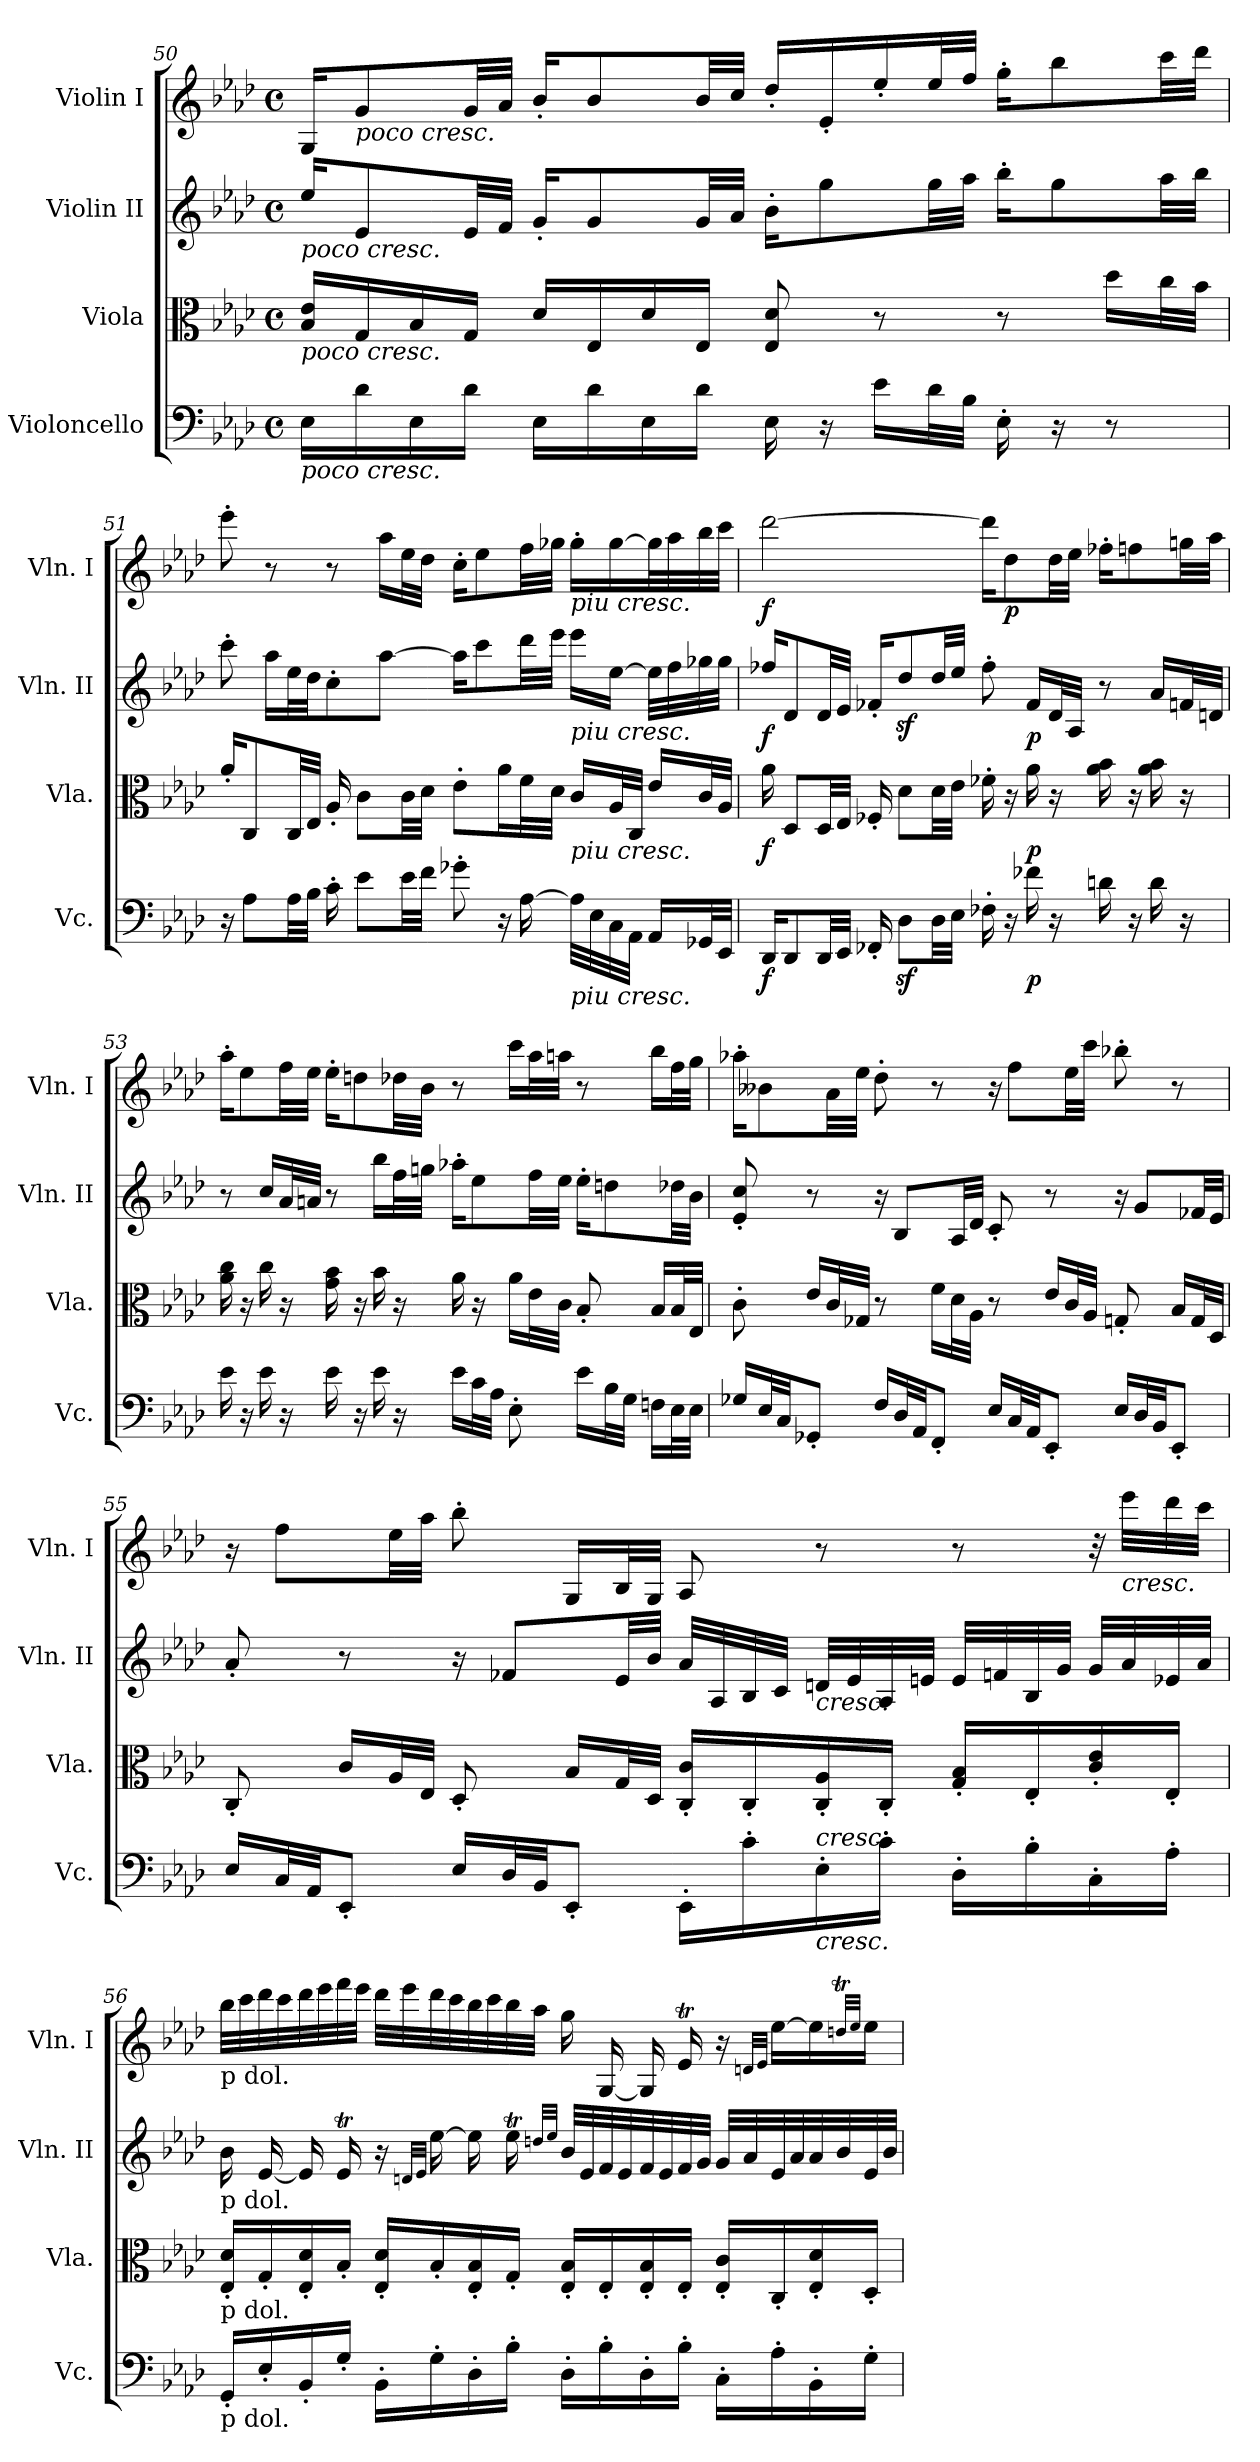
**kern	**dynam	**kern	**dynam	**kern	**dynam	**kern	**dynam
*part4	*part4	*part3	*part3	*part2	*part2	*part1	*part1
*staff4	*staff4	*staff3	*staff3	*staff2	*staff2	*staff1	*staff1
*I"Violoncello	*	*I"Viola	*	*I"Violin II	*	*I"Violin I	*
*I'Vc.	*	*I'Vla.	*	*I'Vln. II	*	*I'Vln. I	*
!!LO:LB:g=z
*clefF4	*	*clefC3	*	*clefG2	*	*clefG2	*
*k[b-e-a-d-]	*	*k[b-e-a-d-]	*	*k[b-e-a-d-]	*	*k[b-e-a-d-]	*
*A-:	*	*A-:	*	*A-:	*	*A-:	*
*M4/4	*	*M4/4	*	*M4/4	*	*M4/4	*
*met(c)	*	*met(c)	*	*met(c)	*	*met(c)	*
=50	=50	=50	=50	=50	=50	=50	=50
!	!	!	!	!LO:TX:b:i:t=poco cresc.	!	!	!
!	!	!LO:TX:b:i:t=poco cresc.	!	!	!	!	!
!LO:TX:b:i:t=poco cresc.	!	!	!	!	!	!	!
16E-\LL	.	16B-/ 16e-/LL	.	16ee-/KL	.	16G/KL	.
!	!	!	!	!	!	!LO:TX:b:i:t=poco cresc.	!
16d-\	.	16G/	.	8e-/	.	8g/	.
16E-\	.	16B-/	.	.	.	.	.
16d-\JJ	.	16G/JJ	.	32e-/LL	.	32g/LL	.
.	.	.	.	32f/JJJ	.	32a-/JJJ	.
16E-\LL	.	16d-/LL	.	16g'/KL	.	16b-'/KL	.
16d-\	.	16E-/	.	8g/	.	8b-/	.
16E-\	.	16d-/	.	.	.	.	.
16d-\JJ	.	16E-/JJ	.	32g/LL	.	32b-/LL	.
.	.	.	.	32a-/JJJ	.	32cc/JJJ	.
16E-\	.	8E-/ 8d-/	.	16b-'\KL	.	16dd-'/LL	.
16r	.	.	.	8gg\	.	16e-'/	.
16e-\LL	.	8r	.	.	.	16ee-'/	.
32d-\L	.	.	.	32gg\LL	.	32ee-/L	.
32B-\JJJ	.	.	.	32aa-\JJJ	.	32ff/JJJ	.
16E-'\	.	8r	.	16bb-'\KL	.	16gg'\KL	.
16r	.	.	.	8gg\	.	8bb-\	.
8r	.	16dd-\LL	.	.	.	.	.
.	.	32cc\L	.	32aa-\LL	.	32ccc\LL	.
.	.	32b-\JJJ	.	32bb-\JJJ	.	32ddd-\JJJ	.
=51	=51	=51	=51	=51	=51	=51	=51
16r	.	16a-'/KL	.	8ccc'\	.	8eee-'\	.
8A-\L	.	8C/	.	.	.	.	.
.	.	.	.	16aa-\LL	.	8r	.
32A-\LL	.	32C/LL	.	32ee-\L	.	.	.
32B-\JJJ	.	32E-/JJJ	.	32dd-\JJ	.	.	.
16c'\	.	16A-'/	.	8cc'\	.	8r	.
8e-\L	.	8c\L	.	.	.	.	.
.	.	.	.	[8aa-\J	.	16aa-\LL	.
32e-\LL	.	32c\LL	.	.	.	32ee-\L	.
32f\JJJ	.	32d-\JJJ	.	.	.	32dd-\JJJ	.
8g-X'\	.	8e-'\L	.	16aa-\KL]	.	16cc'\KL	.
.	.	.	.	8ccc\	.	8ee-\	.
16r	.	16a-\L	.	.	.	.	.
[16A-\	.	32f\L	.	32ddd-\LL	.	32ff\LL	.
.	.	32d-\JJJ	.	32eee-\JJJ	.	32gg-X\JJJ	.
!	!	!	!	!	!	!LO:TX:b:i:t=piu cresc.	!
!	!	!	!	!LO:TX:b:i:t=piu cresc.	!	!	!
!	!	!LO:TX:b:i:t=piu cresc.	!	!	!	!	!
!LO:TX:b:i:t=piu cresc.	!	!	!	!	!	!	!
32A-\LLL]	.	16c/LL	.	16eee-\LL	.	16gg-'\LL	.
32E-\	.	.	.	.	.	.	.
32C\	.	32A-/L	.	[16ee-\JJ	.	[16gg-\	.
32AA-\JJJ	.	32C/JJJ	.	.	.	.	.
16AA-/LL	.	16e-/LL	.	32ee-\LLL]	.	32gg-\L]	.
.	.	.	.	32ff\	.	32aa-\	.
32GG-X/L	.	32c/L	.	32gg-X\	.	32bb-\	.
32EE-/JJJ	.	32A-/JJJ	.	32gg-\JJJ	.	32ccc\JJJ	.
!!LO:PB:g=z
=52	=52	=52	=52	=52	=52	=52	=52
!	!LO:DY:b	!	!LO:DY:b	!	!LO:DY:b	!	!LO:DY:b
16DD-/KL	f	16a-\	f	16ff-X/KL	f	[2ddd-\	f
8DD-/	.	8D-/L	.	8d-/	.	.	.
32DD-/LL	.	32D-/LL	.	32d-/LL	.	.	.
32EE-/JJJ	.	32E-/JJJ	.	32e-/JJJ	.	.	.
16FF-X'/	.	16F-X'/	.	16f-X'/KL	.	.	.
8D-z>\L	.	8d-\L	.	8dd-z</	.	.	.
32D-\LL	.	32d-\LL	.	32dd-/LL	.	.	.
32E-\JJJ	.	32e-\JJJ	.	32ee-/JJJ	.	.	.
16F-X'\	.	16f-X'\	.	8ff-'\	.	16ddd-\KL]	.
!	!	!	!	!	!	!	!LO:DY:b
16r	.	16r	.	.	.	8dd-\	p
!	!LO:DY:b	!	!LO:DY:b	!	!LO:DY:b	!	!
16f-X\	p	16a-\	p	16f-/LL	p	.	.
16r	.	16r	.	32d-/L	.	32dd-\LL	.
.	.	.	.	32A-/JJJ	.	32ee-\JJJ	.
16dn\	.	16a-\ 16b-\	.	8r	.	16ff-X'\KL	.
16r	.	16r	.	.	.	8ffn\	.
16d\	.	16a-\ 16b-\	.	16a-/LL	.	.	.
16r	.	16r	.	32fn/L	.	32ggn\LL	.
.	.	.	.	32dn/JJJ	.	32aa-\JJJ	.
!!LO:LB:g=z
=53	=53	=53	=53	=53	=53	=53	=53
16e-\	.	16a-\ 16cc\	.	8r	.	16aa-'\KL	.
16r	.	16r	.	.	.	8ee-\	.
16e-\	.	16cc\	.	16cc/LL	.	.	.
16r	.	16r	.	32a-/L	.	32ff\LL	.
.	.	.	.	32an/JJJ	.	32ee-\JJJ	.
16e-\	.	16g\ 16b-\	.	8r	.	16ee-'\KL	.
16r	.	16r	.	.	.	8ddn\	.
16e-\	.	16b-\	.	16bb-\LL	.	.	.
16r	.	16r	.	32ff\L	.	32dd-X\LL	.
.	.	.	.	32ggn\JJJ	.	32b-\JJJ	.
16e-\LL	.	16a-\	.	16aa-X'\KL	.	8r	.
32c\L	.	16r	.	8ee-\	.	.	.
32A-\JJJ	.	.	.	.	.	.	.
8E-'\	.	16a-\LL	.	.	.	16ccc\LL	.
.	.	32e-\L	.	32ff\LL	.	32aa-\L	.
.	.	32c\JJJ	.	32ee-\JJJ	.	32aan\JJJ	.
16e-\LL	.	8B-'/	.	16ee-'\KL	.	8r	.
32B-\L	.	.	.	8ddn\	.	.	.
32G\JJJ	.	.	.	.	.	.	.
16Fn\LL	.	16B-/LL	.	.	.	16bb-\LL	.
32E-\L	.	32B-/L	.	32dd-X\LL	.	32ff\L	.
32E-\JJJ	.	32E-/JJJ	.	32b-\JJJ	.	32gg\JJJ	.
!!LO:PB:g=z
=54	=54	=54	=54	=54	=54	=54	=54
16G-X/LL	.	8c'\	.	8e-/' 8cc/'	.	16aa-X'\KL	.
32E-/L	.	.	.	.	.	8b--X\	.
32C/JJ	.	.	.	.	.	.	.
8GG-X'/J	.	16e-/LL	.	8r	.	.	.
.	.	32c/L	.	.	.	32a-\LL	.
.	.	32G-X/JJJ	.	.	.	32ee-\JJJ	.
16F/LL	.	8r	.	16r	.	8dd-'\	.
32D-/L	.	.	.	8B-/L	.	.	.
32AA-/JJ	.	.	.	.	.	.	.
8FF'/J	.	16f\LL	.	.	.	8r	.
.	.	32d-\L	.	32A-/LL	.	.	.
.	.	32A-\JJJ	.	32d-/JJJ	.	.	.
16E-/LL	.	8r	.	8c'/	.	16r	.
32C/L	.	.	.	.	.	8ff\L	.
32AA-/JJ	.	.	.	.	.	.	.
8EE-'/J	.	16e-/LL	.	8r	.	.	.
.	.	32c/L	.	.	.	32ee-\LL	.
.	.	32A-/JJJ	.	.	.	32ccc\JJJ	.
16E-/LL	.	8Gn'/	.	16r	.	8bb-X'\	.
32D-/L	.	.	.	8g/L	.	.	.
32BB-/JJ	.	.	.	.	.	.	.
8EE-'/J	.	16B-/LL	.	.	.	8r	.
.	.	32G/L	.	32f-X/LL	.	.	.
.	.	32D-/JJJ	.	32e-/JJJ	.	.	.
!!LO:LB:g=z
=55	=55	=55	=55	=55	=55	=55	=55
16E-/LL	.	8C'/	.	8a-'/	.	16r	.
32C/L	.	.	.	.	.	8ff\L	.
32AA-/JJ	.	.	.	.	.	.	.
8EE-'/J	.	16c/LL	.	8r	.	.	.
.	.	32A-/L	.	.	.	32ee-\LL	.
.	.	32E-/JJJ	.	.	.	32aa-\JJJ	.
16E-/LL	.	8D-'/	.	16r	.	8bb-'\	.
32D-/L	.	.	.	8f-X/L	.	.	.
32BB-/JJ	.	.	.	.	.	.	.
8EE-'/J	.	16B-/LL	.	.	.	16G/LL	.
.	.	32G/L	.	32e-/LL	.	32B-/L	.
.	.	32D-/JJJ	.	32b-/JJJ	.	32G/JJJ	.
16EE-'\LL	.	16C/' 16c/'LL	.	32a-/LLL	.	8A-/	.
.	.	.	.	32A-/	.	.	.
16c'\	.	16C'/	.	32B-/	.	.	.
.	.	.	.	32c/JJJ	.	.	.
!	!	!	!	!LO:TX:b:i:t=cresc.	!	!	!
!LO:TX:b:i:t=cresc.	!	!	!	!	!	!	!
!LO:TX:a:i:t=cresc.	!	!	!	!	!	!	!
16E-'\	.	16C/' 16A-/'	.	32dn/LLL	.	8r	.
.	.	.	.	32e-/	.	.	.
16c'\JJ	.	16C'/JJ	.	32A-/	.	.	.
.	.	.	.	32en/JJJ	.	.	.
16D-'\LL	.	16G/' 16B-/'LL	.	32e/LLL	.	8r	.
.	.	.	.	32fn/	.	.	.
16B-'\	.	16E-'/	.	32B-/	.	.	.
.	.	.	.	32g/JJJ	.	.	.
16C'\	.	16c/' 16e-/'	.	32g/LLL	.	32r	.
!	!	!	!	!	!	!LO:TX:b:i:t=cresc.	!
.	.	.	.	32a-/	.	32eee-\LLL	.
16A-'\JJ	.	16E-'/JJ	.	32e-X/	.	32ddd-\	.
.	.	.	.	32a-/JJJ	.	32ccc\JJJ	.
!!LO:LB:g=z
=56	=56	=56	=56	=56	=56	=56	=56
!	!	!	!	!	!	!LO:TX:b:t=p  dol.	!
!	!	!	!	!LO:TX:b:t=p  dol.	!	!	!
!LO:TX:a:t=p  dol.	!	!	!	!	!	!	!
!LO:TX:b:t=p  dol.	!	!	!	!	!	!	!
16GG'/LL	.	16E-/' 16d-/'LL	.	16b-\	.	32bb-\LLL	.
.	.	.	.	.	.	32ccc\	.
16E-'/	.	16G'/	.	[16e-/	.	32ddd-\	.
.	.	.	.	.	.	32ccc\	.
16BB-'/	.	16E-/' 16d-/'	.	16e-/]	.	32ddd-\	.
.	.	.	.	.	.	32eee-\	.
16G'/JJ	.	16B-'/JJ	.	16e-T/	.	32fff\	.
.	.	.	.	.	.	32eee-\JJJ	.
16BB-'\LL	.	16E-/' 16d-/'LL	.	16r	.	32ddd-\LLL	.
.	.	.	.	.	.	32eee-\	.
.	.	.	.	32qdn/LLL	.	.	.
.	.	.	.	32qe-/JJJ	.	.	.
16G'\	.	16B-'/	.	[16ee-\	.	32ddd-\	.
.	.	.	.	.	.	32ccc\	.
16D-'\	.	16E-/' 16B-/'	.	16ee-\]	.	32bb-\	.
.	.	.	.	.	.	32ccc\	.
16B-'\JJ	.	16G'/JJ	.	16ee-T\	.	32bb-\	.
.	.	.	.	.	.	32aa-\JJJ	.
.	.	.	.	32qddn/LLL	.	.	.
.	.	.	.	32qee-/JJJ	.	.	.
16D-'\LL	.	16E-/' 16B-/'LL	.	32b-/LLL	.	16gg\	.
.	.	.	.	32e-/	.	.	.
16B-'\	.	16E-'/	.	32f/	.	[16G/	.
.	.	.	.	32e-/	.	.	.
16D-'\	.	16E-/' 16B-/'	.	32f/	.	16G/]	.
.	.	.	.	32e-/	.	.	.
16B-'\JJ	.	16E-'/JJ	.	32f/	.	16e-T/	.
.	.	.	.	32g/JJJ	.	.	.
16C'\LL	.	16E-/' 16c/'LL	.	32g/LLL	.	16r	.
.	.	.	.	32a-/	.	.	.
.	.	.	.	.	.	32qdn/LLL	.
.	.	.	.	.	.	32qe-/JJJ	.
16A-'\	.	16C'/	.	32e-/	.	[16ee-\LL	.
.	.	.	.	32a-/	.	.	.
16BB-'\	.	16E-/' 16d-/'	.	32a-/	.	16ee-\]	.
.	.	.	.	32b-/	.	.	.
.	.	.	.	.	.	32qddnt/LLL	.
.	.	.	.	.	.	32qee-/JJJ	.
16G'\JJ	.	16D-'/JJ	.	32e-/	.	16ee-\JJ	.
.	.	.	.	32b-/JJJ	.	.	.
=	=	=	=	=	=	=	=
*-	*-	*-	*-	*-	*-	*-	*-
